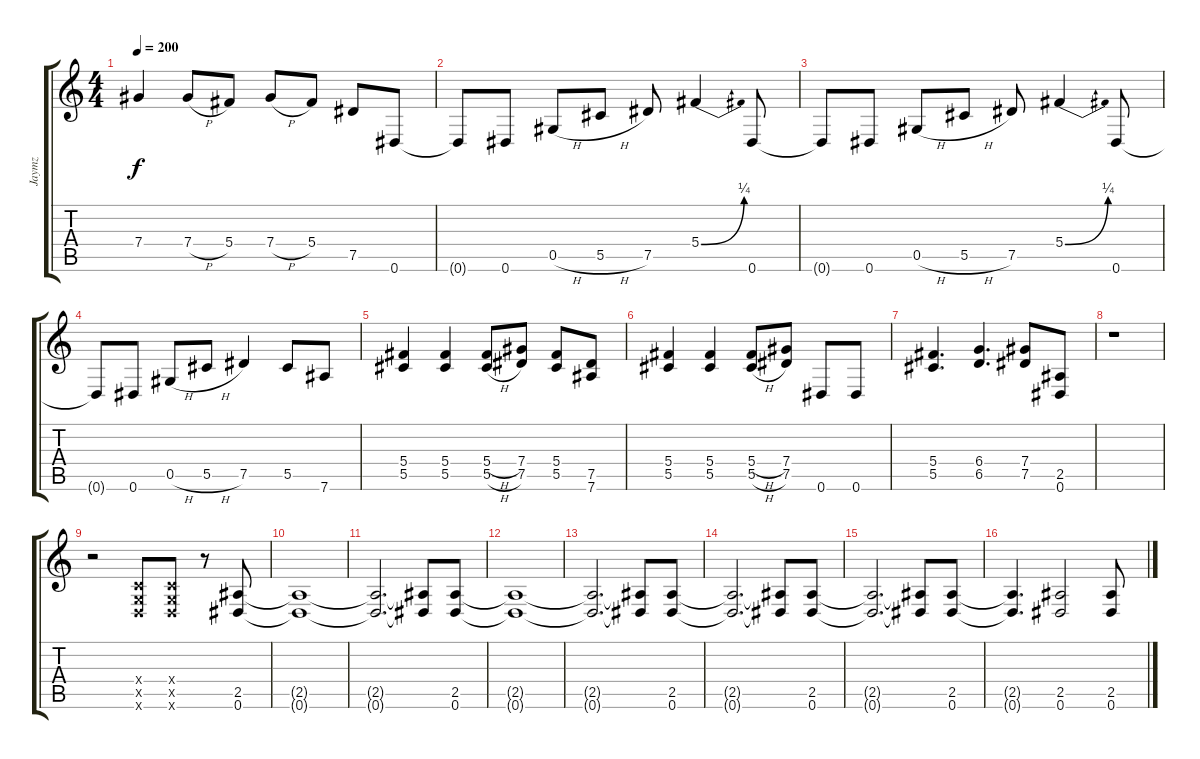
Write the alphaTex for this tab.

\track ("Jaymz" "Jaymz") {instrument distortionguitar}
\staff {score tabs}
\tuning (Eb4 Bb3 Gb3 Db3 Ab2 Eb2) {hide}
\ts (4 4)
\tempo 200
\clef g2
\ks c
7.4{t}.4{dy f} 7.4{h}.8 5.4.8 7.4{h}.8 5.4.8 7.5.8 0.6.8 |
0.6{t}.8 0.6.8 0.5{h}.8 5.5{h}.8 7.5.8 5.4{be (bend 0 0 60 1)}.4 0.6.8 |
0.6{t}.8 0.6.8 0.5{h}.8 5.5{h}.8 7.5.8 5.4{be (bend 0 0 60 1)}.4 0.6.8 |
0.6{t}.8 0.6.8 0.5{h}.8 5.5{h}.8 7.5.4 5.5.8 7.6.8 |
(5.4 5.5).4 (5.4 5.5).4 (5.4{h} 5.5{h}).8 (7.4 7.5).8 (5.4 5.5).8 (7.5 7.6).8 |
(5.4 5.5).4 (5.4 5.5).4 (5.4{h} 5.5{h}).8 (7.4 7.5).8 0.6.8 0.6.8 |
(5.4 5.5).4{d} (6.4 6.5).4{d} (7.4 7.5).8 (2.5 0.6).8 |
r.1 |
r.2 (-1.4{x} -1.5{x} -1.6{x}).8 (-1.4{x} -1.5{x} -1.6{x}).8 r.8 (2.5 0.6).8 |
(2.5{t} 0.6{t}).1 |
(2.5{t} 0.6{t}).2{d} (2.5{t} 0.6{t}).8 (2.5 0.6).8 |
(2.5{t} 0.6{t}).1 |
(2.5{t} 0.6{t}).2{d} (2.5{t} 0.6{t}).8 (2.5 0.6).8 |
(2.5{t} 0.6{t}).2{d} (2.5{t} 0.6{t}).8 (2.5 0.6).8 |
(2.5{t} 0.6{t}).2{d} (2.5{t} 0.6{t}).8 (2.5 0.6).8 |
(2.5{t} 0.6{t}).4{d} (2.5 0.6).2 (2.5 0.6).8
